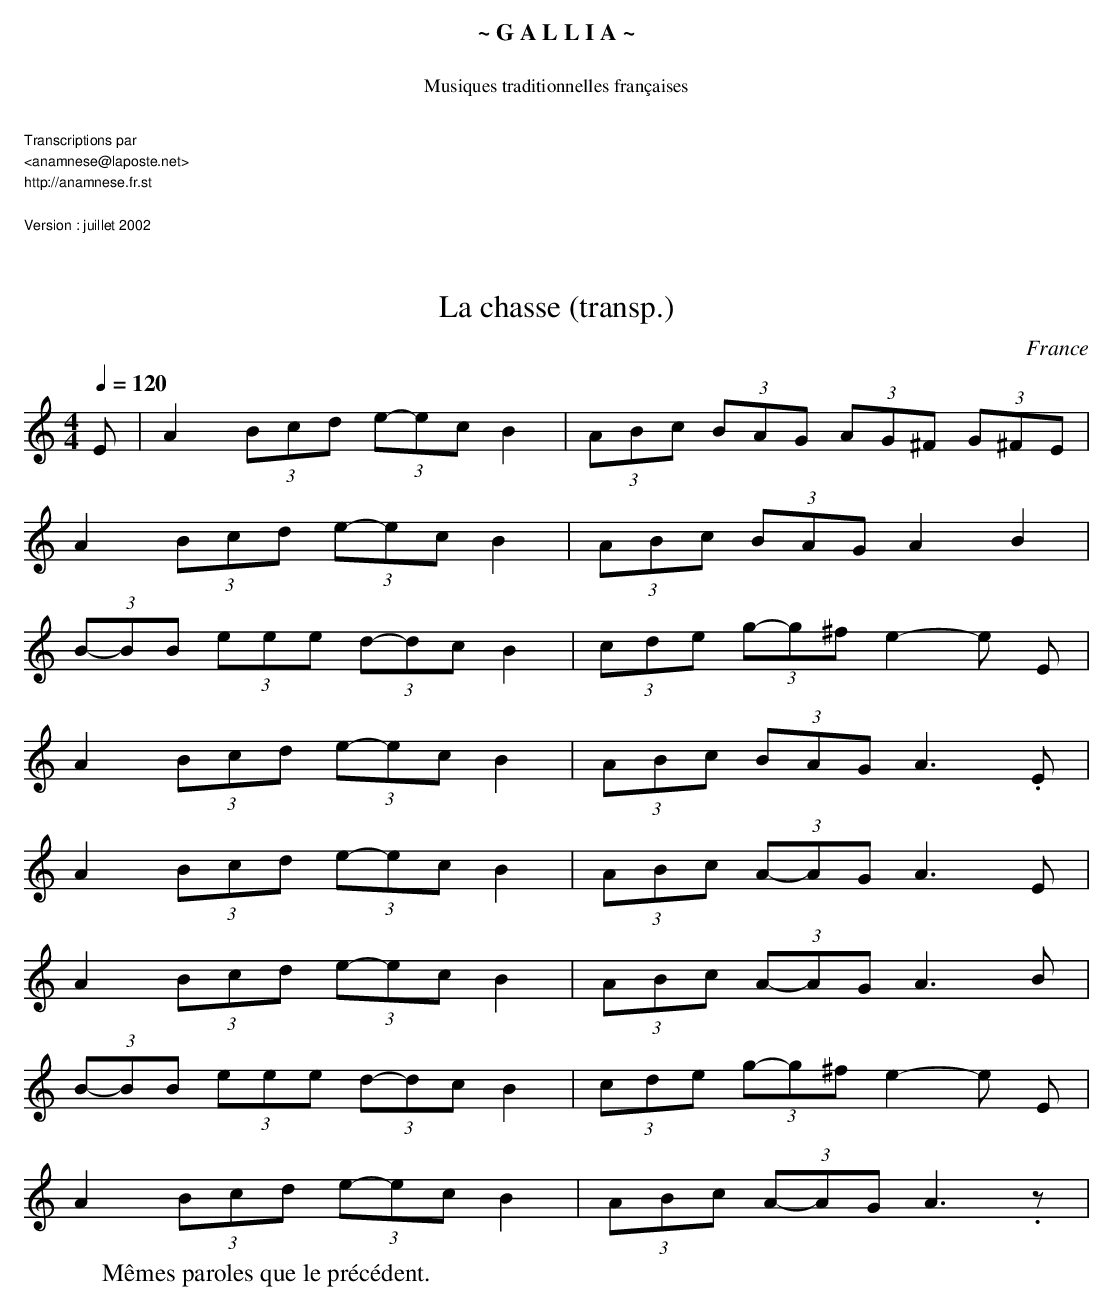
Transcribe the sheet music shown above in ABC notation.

X:1
T:La chasse (transp.)
O:France
M:4/4
L:1/8
Q:1/4=120
K:C % transposed from G
E | A2 (3Bcd (3e-ec B2|(3ABc (3BAG (3AG^F (3G^FE|
    A2 (3Bcd (3e-ec B2|(3ABc (3BAG A2 B2|
(3B-BB (3eee (3d-dc B2|(3cde (3g-g^f e2-e E|
    A2 (3Bcd (3e-ec B2|(3ABc (3BAG A3. E|
    A2 (3Bcd (3e-ec B2|(3ABc (3A-AG A3 E|
    A2 (3Bcd (3e-ec B2|(3ABc (3A-AG A3 B|
(3B-BB (3eee (3d-dc B2|(3cde (3g-g^f e2-e E|
    A2 (3Bcd (3e-ec B2|(3ABc (3A-AG A3. z|
W:Mêmes paroles que le précédent.
